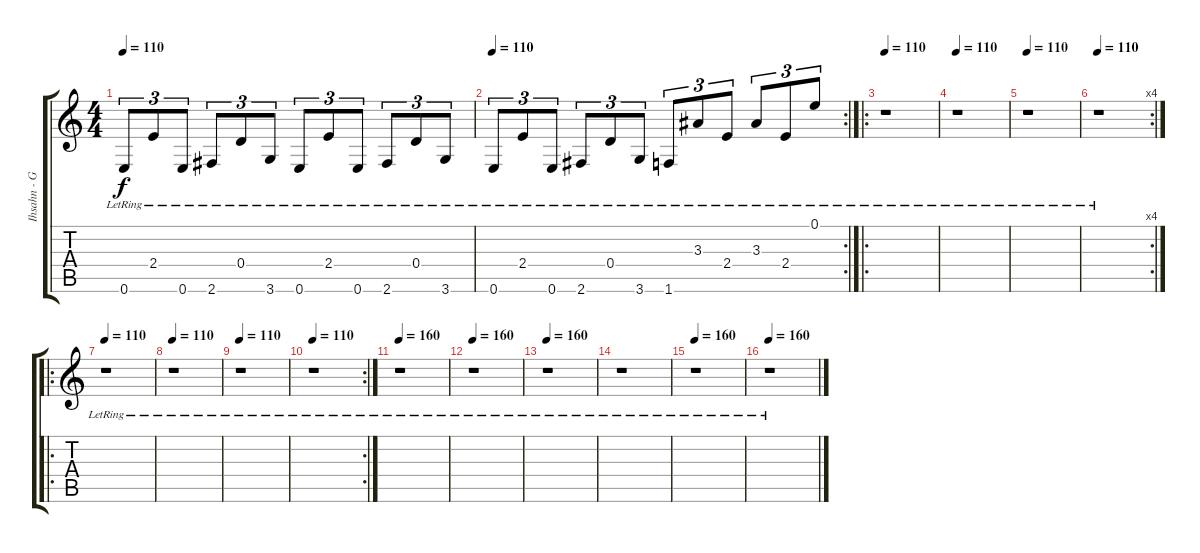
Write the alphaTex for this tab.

\track ("Ihsahn - Guitar" "Ihsahn - G") {instrument distortionguitar}
\staff {score tabs}
\tuning (E4 B3 G3 D3 A2 E2) {hide}
\ts (4 4)
\tempo 110
\clef g2
\ks c
0.6{lr}.8{tu (3 2) dy f} 2.4{lr}.8{tu (3 2)} 0.6{lr}.8{tu (3 2)} 2.6{lr}.8{tu (3 2)} 0.4{lr}.8{tu (3 2)} 3.6{lr}.8{tu (3 2)} 0.6{lr}.8{tu (3 2)} 2.4{lr}.8{tu (3 2)} 0.6{lr}.8{tu (3 2)} 2.6{lr}.8{tu (3 2)} 0.4{lr}.8{tu (3 2)} 3.6{lr}.8{tu (3 2)} |
\rc 2
\tempo 110
0.6{lr}.8{tu (3 2)} 2.4{lr}.8{tu (3 2)} 0.6{lr}.8{tu (3 2)} 2.6{lr}.8{tu (3 2)} 0.4{lr}.8{tu (3 2)} 3.6{lr}.8{tu (3 2)} 1.6{lr}.8{tu (3 2)} 3.3{lr}.8{tu (3 2)} 2.4{lr}.8{tu (3 2)} 3.3{lr}.8{tu (3 2)} 2.4{lr}.8{tu (3 2)} 0.1{lr}.8{tu (3 2)} |
\ro
\tempo 110
r.1 |
\tempo 110
r.1 |
\tempo 110
r.1 |
\rc 4
\tempo 110
r.1 |
\ro
\tempo 110
r.1 |
\tempo 110
r.1 |
\tempo 110
r.1 |
\rc 2
\tempo 110
r.1 |
\tempo 160
r.1 |
\tempo 160
r.1 |
\tempo 160
r.1 |
r.1 |
\tempo 160
r.1 |
\tempo 160
r.1
